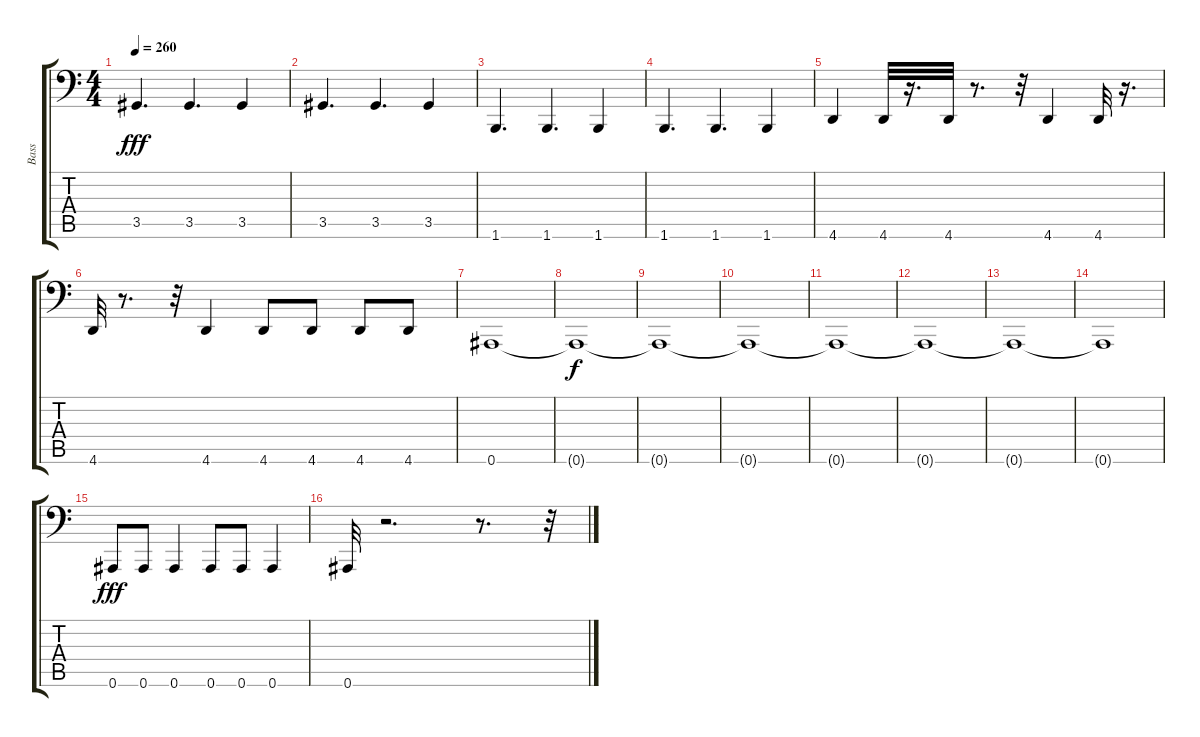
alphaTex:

\track ("Bass" "Bass") {instrument electricbasspick}
\staff {score tabs}
\tuning (C3 G2 Eb2 Bb1 F1 Bb0) {hide}
\ts (4 4)
\tempo 260
\clef f4
\ks c
3.5.4{d dy fff} 3.5.4{d} 3.5.4 |
3.5.4{d} 3.5.4{d} 3.5.4 |
1.6.4{d} 1.6.4{d} 1.6.4 |
1.6.4{d} 1.6.4{d} 1.6.4 |
4.6.4 4.6.32 r.16{d} 4.6.32 r.8{d} r.32 4.6.4 4.6.32 r.16{d} |
4.6.32 r.8{d} r.32 4.6.4 4.6.8 4.6.8 4.6.8 4.6.8 |
0.6.1 |
0.6{t}.1{dy f} |
0.6{t}.1 |
0.6{t}.1 |
0.6{t}.1 |
0.6{t}.1 |
0.6{t}.1 |
0.6{t}.1 |
0.6.8{dy fff instrument electricbasspick} 0.6.8 0.6.4 0.6.8 0.6.8 0.6.4 |
0.6.32 r.2{d} r.8{d} r.32
